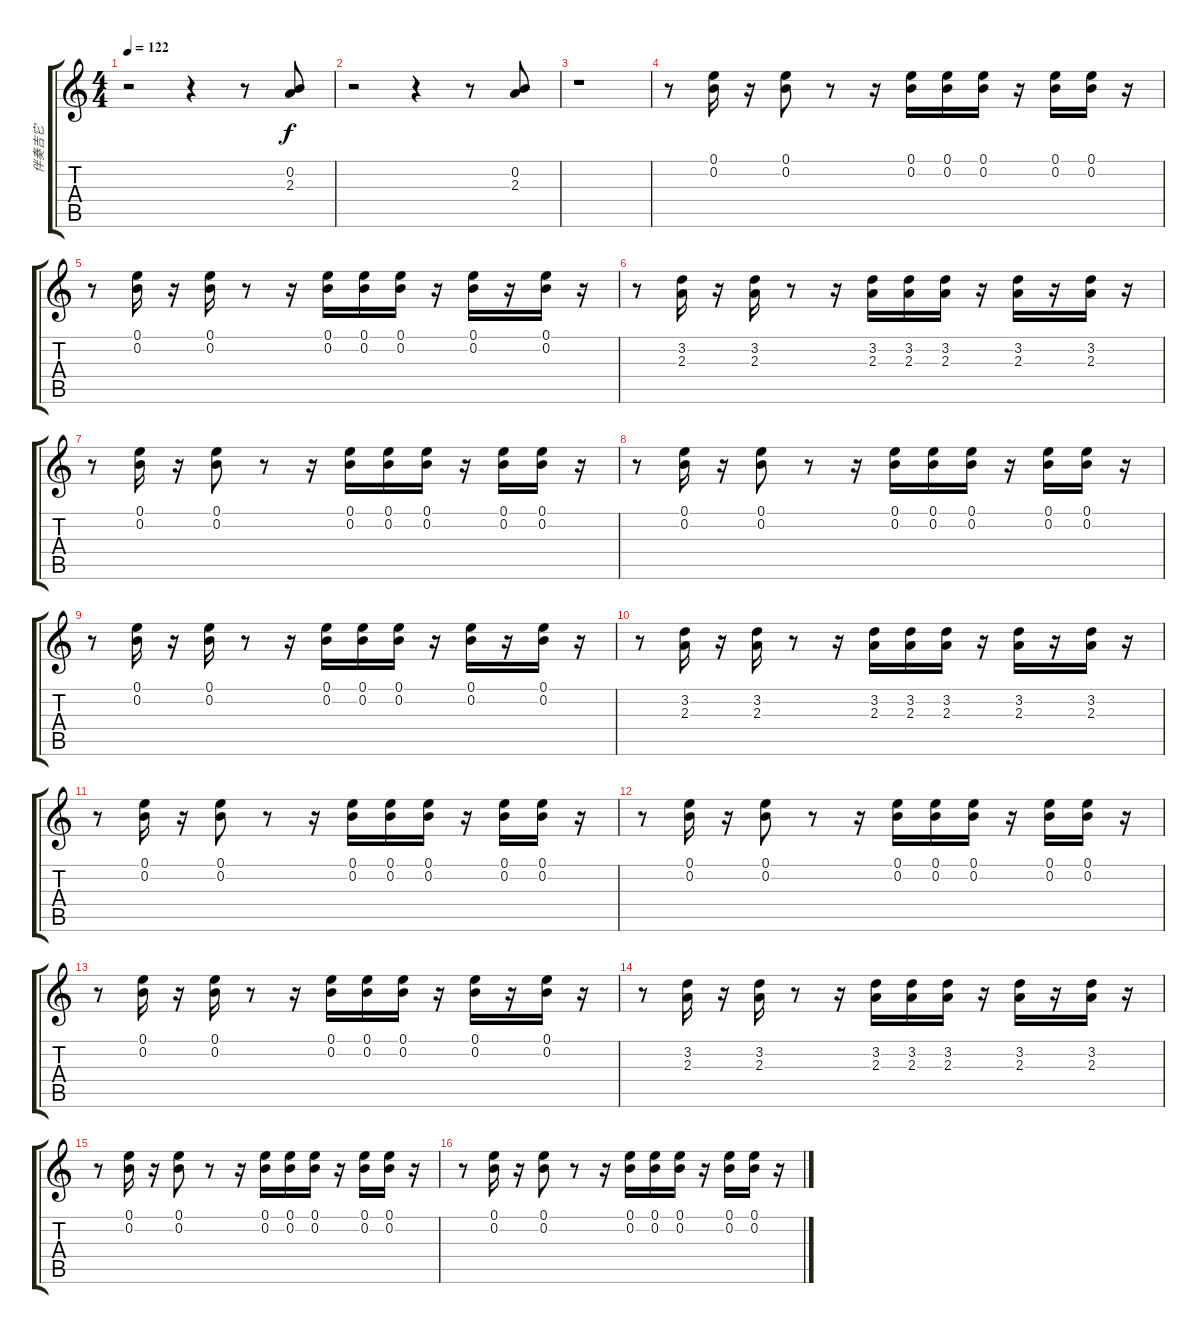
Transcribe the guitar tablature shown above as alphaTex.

\track ("伴奏吉它" "伴奏吉它") {instrument distortionguitar}
\staff {score tabs}
\tuning (E4 B3 G3 D3 A2 E2) {hide}
\ts (4 4)
\tempo 122
\clef g2
\ks c
r.2{dy f} r.4 r.8 (0.2 2.3).8 |
r.2 r.4 r.8 (0.2 2.3).8 |
r.1 |
r.8 (0.1 0.2).16 r.16 (0.1 0.2).8 r.8 r.16 (0.1 0.2).16 (0.1 0.2).16 (0.1 0.2).16 r.16 (0.1 0.2).16 (0.1 0.2).16 r.16 |
r.8 (0.1 0.2).16 r.16 (0.1 0.2).16 r.8 r.16 (0.1 0.2).16 (0.1 0.2).16 (0.1 0.2).16 r.16 (0.1 0.2).16 r.16 (0.1 0.2).16 r.16 |
r.8 (3.2 2.3).16 r.16 (3.2 2.3).16 r.8 r.16 (3.2 2.3).16 (3.2 2.3).16 (3.2 2.3).16 r.16 (3.2 2.3).16 r.16 (3.2 2.3).16 r.16 |
r.8 (0.1 0.2).16 r.16 (0.1 0.2).8 r.8 r.16 (0.1 0.2).16 (0.1 0.2).16 (0.1 0.2).16 r.16 (0.1 0.2).16 (0.1 0.2).16 r.16 |
r.8 (0.1 0.2).16 r.16 (0.1 0.2).8 r.8 r.16 (0.1 0.2).16 (0.1 0.2).16 (0.1 0.2).16 r.16 (0.1 0.2).16 (0.1 0.2).16 r.16 |
r.8 (0.1 0.2).16 r.16 (0.1 0.2).16 r.8 r.16 (0.1 0.2).16 (0.1 0.2).16 (0.1 0.2).16 r.16 (0.1 0.2).16 r.16 (0.1 0.2).16 r.16 |
r.8 (3.2 2.3).16 r.16 (3.2 2.3).16 r.8 r.16 (3.2 2.3).16 (3.2 2.3).16 (3.2 2.3).16 r.16 (3.2 2.3).16 r.16 (3.2 2.3).16 r.16 |
r.8 (0.1 0.2).16 r.16 (0.1 0.2).8 r.8 r.16 (0.1 0.2).16 (0.1 0.2).16 (0.1 0.2).16 r.16 (0.1 0.2).16 (0.1 0.2).16 r.16 |
r.8 (0.1 0.2).16 r.16 (0.1 0.2).8 r.8 r.16 (0.1 0.2).16 (0.1 0.2).16 (0.1 0.2).16 r.16 (0.1 0.2).16 (0.1 0.2).16 r.16 |
r.8 (0.1 0.2).16 r.16 (0.1 0.2).16 r.8 r.16 (0.1 0.2).16 (0.1 0.2).16 (0.1 0.2).16 r.16 (0.1 0.2).16 r.16 (0.1 0.2).16 r.16 |
r.8 (3.2 2.3).16 r.16 (3.2 2.3).16 r.8 r.16 (3.2 2.3).16 (3.2 2.3).16 (3.2 2.3).16 r.16 (3.2 2.3).16 r.16 (3.2 2.3).16 r.16 |
r.8 (0.1 0.2).16 r.16 (0.1 0.2).8 r.8 r.16 (0.1 0.2).16 (0.1 0.2).16 (0.1 0.2).16 r.16 (0.1 0.2).16 (0.1 0.2).16 r.16 |
r.8 (0.1 0.2).16 r.16 (0.1 0.2).8 r.8 r.16 (0.1 0.2).16 (0.1 0.2).16 (0.1 0.2).16 r.16 (0.1 0.2).16 (0.1 0.2).16 r.16
